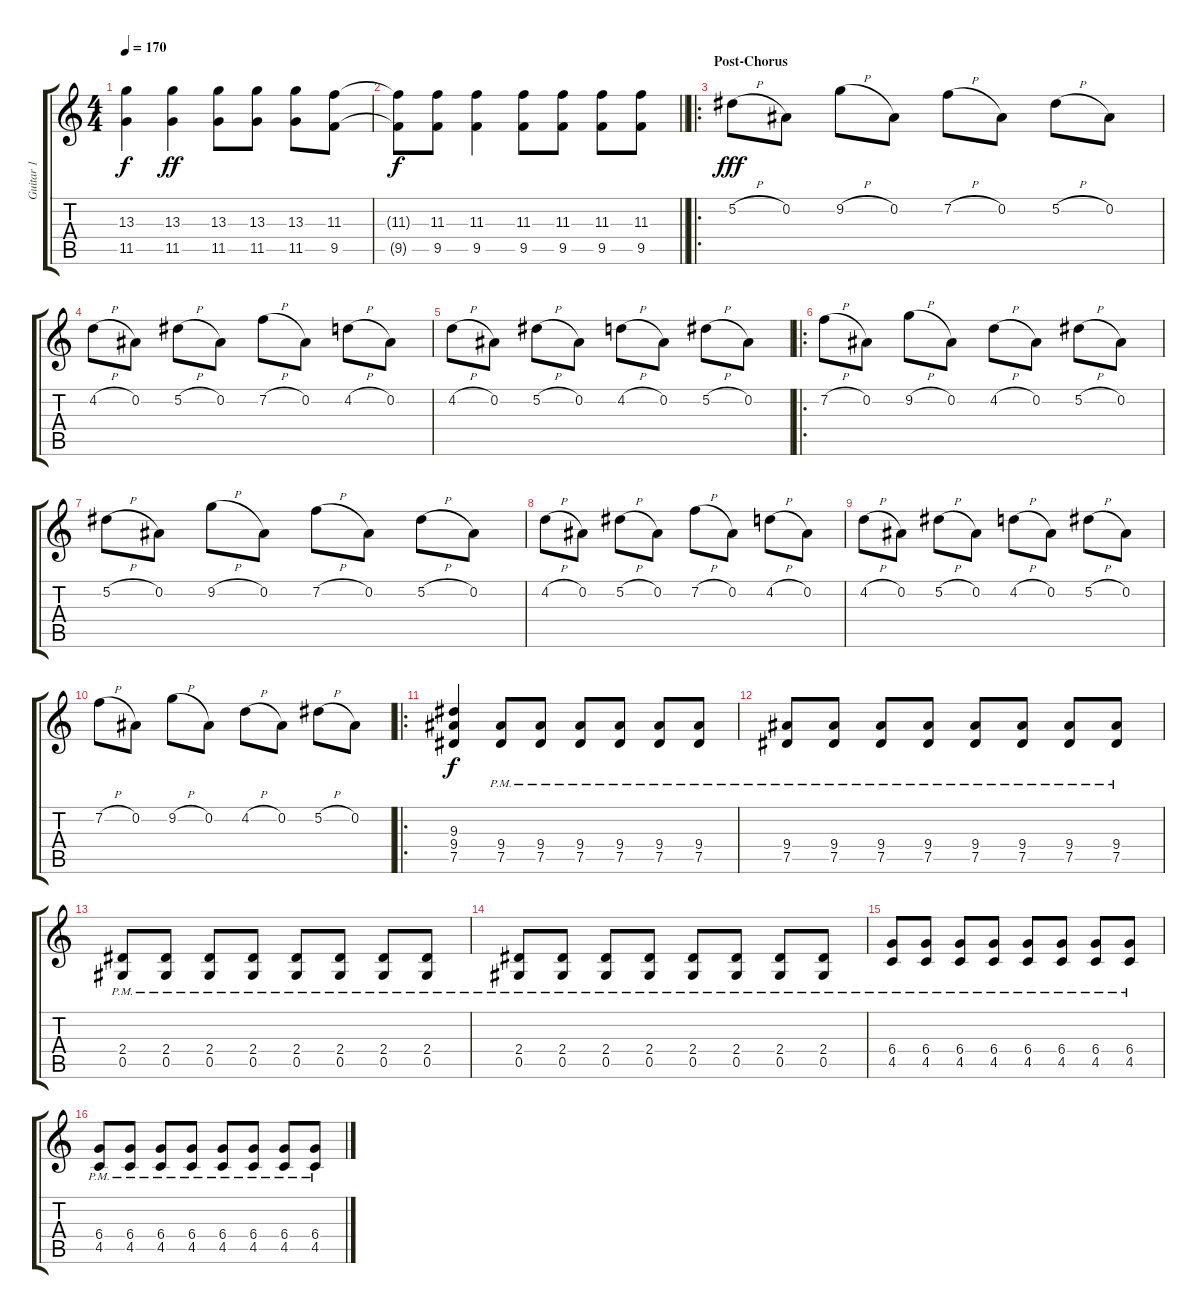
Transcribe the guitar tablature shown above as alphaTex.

\track ("Guitar 1" "Guitar 1") {instrument distortionguitar}
\staff {score tabs}
\tuning (Eb4 Bb3 Gb3 Db3 Ab2 Eb2) {hide}
\ts (4 4)
\tempo 170
\clef g2
\ks c
(13.3{t} 11.5{t}).4{dy f} (13.3 11.5).4{dy ff} (13.3 11.5).8 (13.3 11.5).8 (13.3 11.5).8 (11.3 9.5).8 |
\barLineRight lightlight
(11.3{t} 9.5{t}).8{dy f} (11.3 9.5).8 (11.3 9.5).4 (11.3 9.5).8 (11.3 9.5).8 (11.3 9.5).8 (11.3 9.5).8 |
\ro
\section ("" "Post-Chorus")
5.2{h}.8{dy fff} 0.2.8 9.2{h}.8 0.2.8 7.2{h}.8 0.2.8 5.2{h}.8 0.2.8 |
4.2{h}.8 0.2.8 5.2{h}.8 0.2.8 7.2{h}.8 0.2.8 4.2{h}.8 0.2.8 |
4.2{h}.8 0.2.8 5.2{h}.8 0.2.8 4.2{h}.8 0.2.8 5.2{h}.8 0.2.8 |
\ro
7.2{h}.8 0.2.8 9.2{h}.8 0.2.8 4.2{h}.8 0.2.8 5.2{h}.8 0.2.8 |
5.2{h}.8 0.2.8 9.2{h}.8 0.2.8 7.2{h}.8 0.2.8 5.2{h}.8 0.2.8 |
4.2{h}.8 0.2.8 5.2{h}.8 0.2.8 7.2{h}.8 0.2.8 4.2{h}.8 0.2.8 |
4.2{h}.8 0.2.8 5.2{h}.8 0.2.8 4.2{h}.8 0.2.8 5.2{h}.8 0.2.8 |
7.2{h}.8 0.2.8 9.2{h}.8 0.2.8 4.2{h}.8 0.2.8 5.2{h}.8 0.2.8 |
\ro
(9.3 9.4 7.5).4{dy f} (9.4{pm} 7.5{pm}).8 (9.4{pm} 7.5{pm}).8 (9.4{pm} 7.5{pm}).8 (9.4{pm} 7.5{pm}).8 (9.4{pm} 7.5{pm}).8 (9.4{pm} 7.5{pm}).8 |
(9.4{pm} 7.5{pm}).8 (9.4{pm} 7.5{pm}).8 (9.4{pm} 7.5{pm}).8 (9.4{pm} 7.5{pm}).8 (9.4{pm} 7.5{pm}).8 (9.4{pm} 7.5{pm}).8 (9.4{pm} 7.5{pm}).8 (9.4{pm} 7.5{pm}).8 |
(2.4{pm} 0.5{pm}).8 (2.4{pm} 0.5{pm}).8 (2.4{pm} 0.5{pm}).8 (2.4{pm} 0.5{pm}).8 (2.4{pm} 0.5{pm}).8 (2.4{pm} 0.5{pm}).8 (2.4{pm} 0.5{pm}).8 (2.4{pm} 0.5{pm}).8 |
(2.4{pm} 0.5{pm}).8 (2.4{pm} 0.5{pm}).8 (2.4{pm} 0.5{pm}).8 (2.4{pm} 0.5{pm}).8 (2.4{pm} 0.5{pm}).8 (2.4{pm} 0.5{pm}).8 (2.4{pm} 0.5{pm}).8 (2.4{pm} 0.5{pm}).8 |
(6.4{pm} 4.5{pm}).8 (6.4{pm} 4.5{pm}).8 (6.4{pm} 4.5{pm}).8 (6.4{pm} 4.5{pm}).8 (6.4{pm} 4.5{pm}).8 (6.4{pm} 4.5{pm}).8 (6.4{pm} 4.5{pm}).8 (6.4{pm} 4.5{pm}).8 |
(6.4{pm} 4.5{pm}).8 (6.4{pm} 4.5{pm}).8 (6.4{pm} 4.5{pm}).8 (6.4{pm} 4.5{pm}).8 (6.4{pm} 4.5{pm}).8 (6.4{pm} 4.5{pm}).8 (6.4{pm} 4.5{pm}).8 (6.4{pm} 4.5{pm}).8
